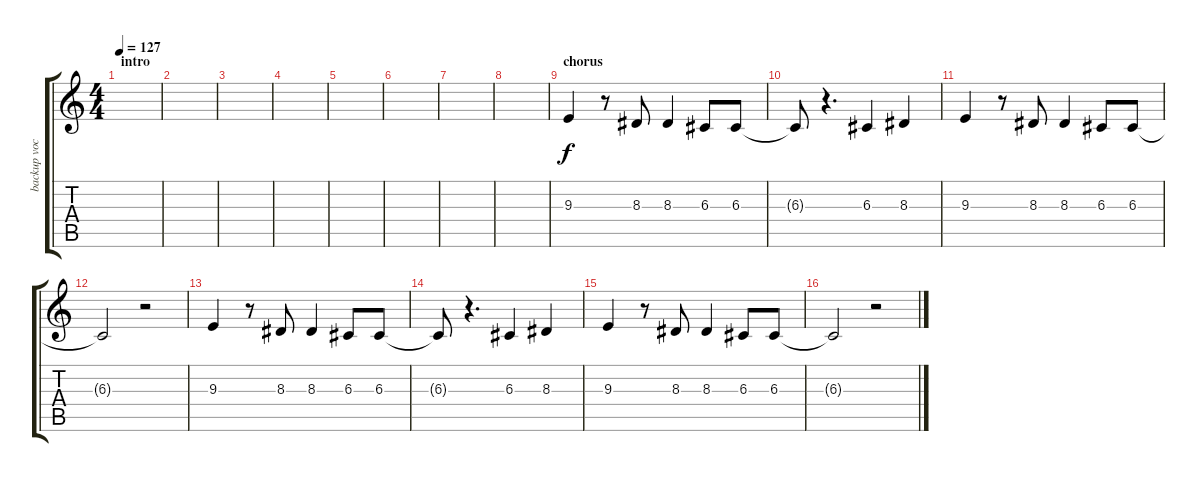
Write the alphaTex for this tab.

\track ("backup vocal" "backup voc") {instrument lead1square}
\staff {score tabs}
\tuning (E4 B3 G3 D3 A2 E2) {hide}
\ts (4 4)
\section ("" "intro")
\tempo 127
\clef g2
\ks c
|
|
|
|
|
|
|
|
\section ("" "chorus")
9.3.4 r.8 8.3.8 8.3.4 6.3.8 6.3.8 |
6.3{t}.8 r.4{d} 6.3.4 8.3.4 |
9.3.4 r.8 8.3.8 8.3.4 6.3.8 6.3.8 |
6.3{t}.2 r.2 |
9.3.4 r.8 8.3.8 8.3.4 6.3.8 6.3.8 |
6.3{t}.8 r.4{d} 6.3.4 8.3.4 |
9.3.4 r.8 8.3.8 8.3.4 6.3.8 6.3.8 |
6.3{t}.2 r.2
